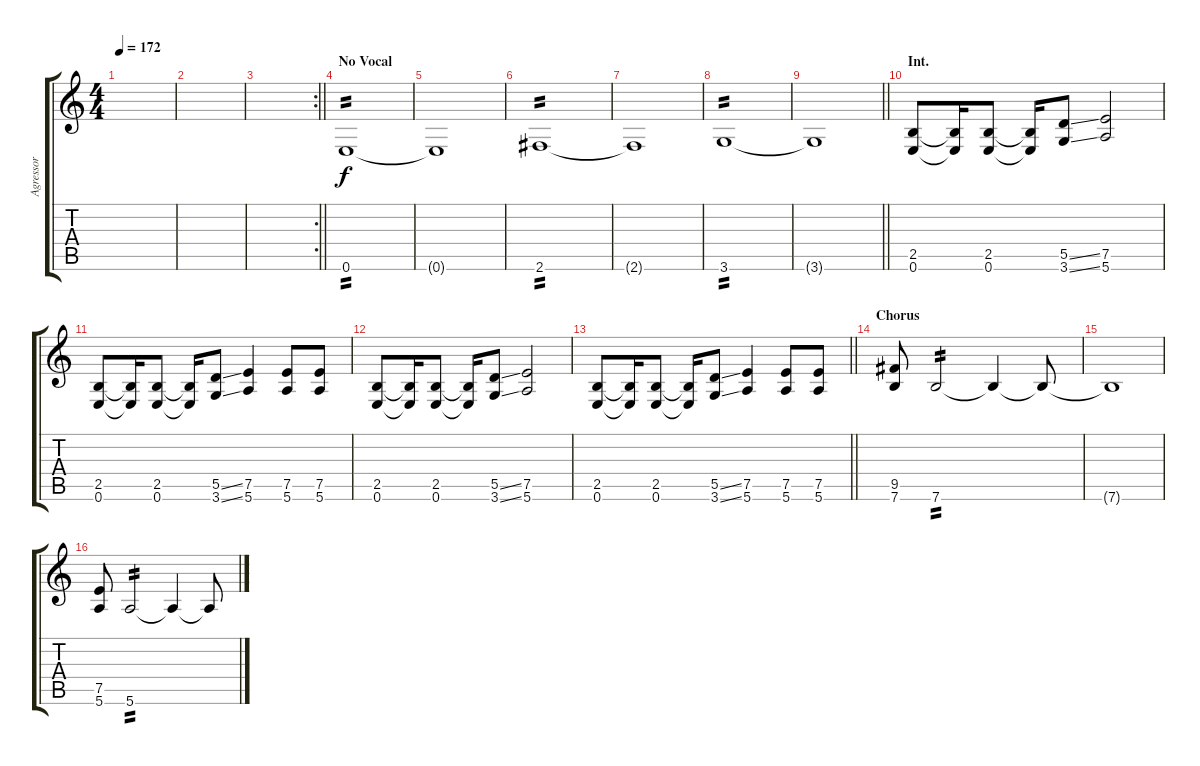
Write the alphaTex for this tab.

\track ("Agressor" "Agressor") {instrument overdrivenguitar}
\staff {score tabs}
\tuning (E4 B3 G3 D3 A2 E2) {hide}
\ts (4 4)
\tempo 172
\clef g2
\ks c
|
|
\rc 2
\barLineRight lightlight
|
\section ("" "No Vocal ")
0.6.1{tp 2} |
0.6{t}.1 |
2.6.1{tp 2} |
2.6{t}.1 |
3.6.1{tp 2} |
\barLineRight lightlight
3.6{t}.1 |
\section ("" "Int.")
(2.5 0.6).8 (2.5{t} 0.6{t}).16 (2.5 0.6).8 (2.5{t} 0.6{t}).16 (5.5{ss} 3.6{ss}).8 (7.5 5.6).2 |
(2.5 0.6).8 (2.5{t} 0.6{t}).16 (2.5 0.6).8 (2.5{t} 0.6{t}).16 (5.5{ss} 3.6{ss}).8 (7.5 5.6).4 (7.5 5.6).8 (7.5 5.6).8 |
(2.5 0.6).8 (2.5{t} 0.6{t}).16 (2.5 0.6).8 (2.5{t} 0.6{t}).16 (5.5{ss} 3.6{ss}).8 (7.5 5.6).2 |
\barLineRight lightlight
(2.5 0.6).8 (2.5{t} 0.6{t}).16 (2.5 0.6).8 (2.5{t} 0.6{t}).16 (5.5{ss} 3.6{ss}).8 (7.5 5.6).4 (7.5 5.6).8 (7.5 5.6).8 |
\section ("" "Chorus")
(9.5 7.6).8 7.6.2{tp 2} 7.6{t}.4 7.6{t}.8 |
7.6{t}.1 |
(7.5 5.6).8 5.6.2{tp 2} 5.6{t}.4 5.6{t}.8
